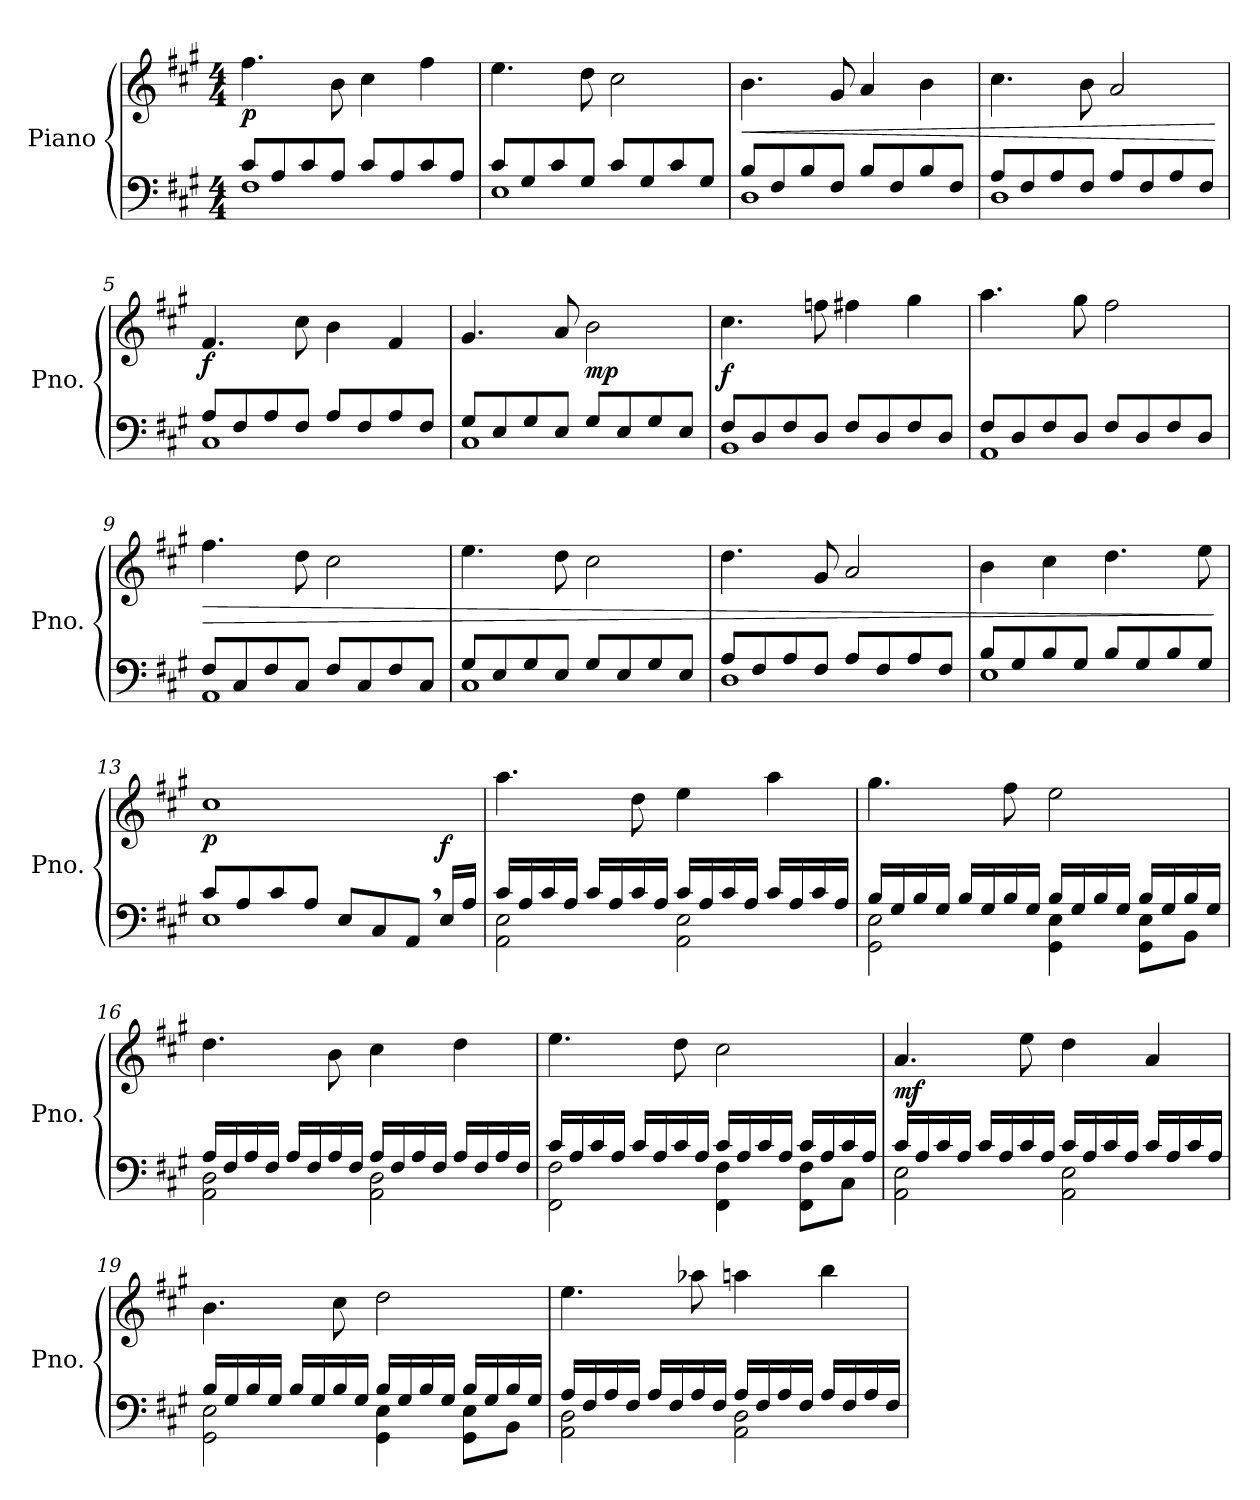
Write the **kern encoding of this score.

**kern	**kern	**dynam
*part1	*part1	*part1
*staff2	*staff1	*staff1/2
*I"Piano	*	*
*I'Pno.	*	*
*clefF4	*clefG2	*
*k[f#c#g#]	*k[f#c#g#]	*
*M4/4	*M4/4	*
*MM80	*MM80	*
=1	=1	=1
*^	*	*
!	!	!	!LO:DY:b
8c#/L	1F#	4.ff#\	p
8A/	.	.	.
8c#/	.	.	.
8A/J	.	8b\	.
8c#/L	.	4cc#\	.
8A/	.	.	.
8c#/	.	4ff#\	.
8A/J	.	.	.
=2	=2	=2	=2
8c#/L	1E	4.ee\	.
8G#/	.	.	.
8c#/	.	.	.
8G#/J	.	8dd\	.
8c#/L	.	2cc#\	.
8G#/	.	.	.
8c#/	.	.	.
8G#/J	.	.	.
=3	=3	=3	=3
!	!	!	!LO:HP:b
8B/L	1D	4.b\	<
8F#/	.	.	.
8B/	.	.	.
8F#/J	.	8g#/	.
8B/L	.	4a/	.
8F#/	.	.	.
8B/	.	4b\	.
8F#/J	.	.	.
=4	=4	=4	=4
8A/L	1D	4.cc#\	.
8F#/	.	.	.
8A/	.	.	.
8F#/J	.	8b\	.
8A/L	.	2a/	.
8F#/	.	.	.
8A/	.	.	.
8F#/J	.	.	.
*v	*v	*	*
.	.	[
!!LO:LB:g=z
=5	=5	=5
*^	*	*
!	!	!	!LO:DY:b
8A/L	1C#	4.f#/	f
8F#/	.	.	.
8A/	.	.	.
8F#/J	.	8cc#\	.
8A/L	.	4b\	.
8F#/	.	.	.
8A/	.	4f#/	.
8F#/J	.	.	.
=6	=6	=6	=6
8G#/L	1C#	4.g#/	.
8E/	.	.	.
8G#/	.	.	.
8E/J	.	8a/	.
!	!	!	!LO:DY:b
8G#/L	.	2b\	mp
8E/	.	.	.
8G#/	.	.	.
8E/J	.	.	.
=7	=7	=7	=7
!	!	!	!LO:DY:b
8F#/L	1BB	4.cc#\	f
8D/	.	.	.
8F#/	.	.	.
8D/J	.	8ffn\	.
8F#/L	.	4ff#X\	.
8D/	.	.	.
8F#/	.	4gg#\	.
8D/J	.	.	.
=8	=8	=8	=8
8F#/L	1AA	4.aa\	.
8D/	.	.	.
8F#/	.	.	.
8D/J	.	8gg#\	.
8F#/L	.	2ff#\	.
8D/	.	.	.
8F#/	.	.	.
8D/J	.	.	.
!!LO:LB:g=z
=9	=9	=9	=9
!	!	!	!LO:HP:b
8F#/L	1AA	4.ff#\	>
8C#/	.	.	.
8F#/	.	.	.
8C#/J	.	8dd\	.
8F#/L	.	2cc#\	.
8C#/	.	.	.
8F#/	.	.	.
8C#/J	.	.	.
=10	=10	=10	=10
8G#/L	1C#	4.ee\	.
8E/	.	.	.
8G#/	.	.	.
8E/J	.	8dd\	.
8G#/L	.	2cc#\	.
8E/	.	.	.
8G#/	.	.	.
8E/J	.	.	.
=11	=11	=11	=11
8A/L	1D	4.dd\	.
8F#/	.	.	.
8A/	.	.	.
8F#/J	.	8g#/	.
8A/L	.	2a/	.
8F#/	.	.	.
8A/	.	.	.
8F#/J	.	.	.
=12	=12	=12	=12
8B/L	1E	4b\	.
8G#/	.	.	.
8B/	.	4cc#\	.
8G#/J	.	.	.
8B/L	.	4.dd\	.
8G#/	.	.	.
8B/	.	.	.
8G#/J	.	8ee\	.
*v	*v	*	*
.	.	]
!!LO:LB:g=z
=13	=13	=13
*^	*	*
!	!	!	!LO:DY:b
8c#/L	1E	1cc#	p
8A/	.	.	.
8c#/	.	.	.
8A/J	.	.	.
8E/L	.	.	.
8C#/	.	.	.
8AA,/J	.	.	.
!	!	!	!LO:DY:a=2
16E/LL	.	.	f
16A/JJ	.	.	.
=14	=14	=14	=14
16c#/LL	2AA\ 2E\	4.aa\	.
16A/	.	.	.
16c#/	.	.	.
16A/JJ	.	.	.
16c#/LL	.	.	.
16A/	.	.	.
16c#/	.	8dd\	.
16A/JJ	.	.	.
16c#/LL	2AA\ 2E\	4ee\	.
16A/	.	.	.
16c#/	.	.	.
16A/JJ	.	.	.
16c#/LL	.	4aa\	.
16A/	.	.	.
16c#/	.	.	.
16A/JJ	.	.	.
=15	=15	=15	=15
16B/LL	2GG#\ 2E\	4.gg#\	.
16G#/	.	.	.
16B/	.	.	.
16G#/JJ	.	.	.
16B/LL	.	.	.
16G#/	.	.	.
16B/	.	8ff#\	.
16G#/JJ	.	.	.
16B/LL	4GG#\ 4E\	2ee\	.
16G#/	.	.	.
16B/	.	.	.
16G#/JJ	.	.	.
16B/LL	8GG#\ 8E\L	.	.
16G#/	.	.	.
16B/	8BB\J	.	.
16G#/JJ	.	.	.
!!LO:LB:g=z
=16	=16	=16	=16
16A/LL	2AA\ 2D\	4.dd\	.
16F#/	.	.	.
16A/	.	.	.
16F#/JJ	.	.	.
16A/LL	.	.	.
16F#/	.	.	.
16A/	.	8b\	.
16F#/JJ	.	.	.
16A/LL	2AA\ 2D\	4cc#\	.
16F#/	.	.	.
16A/	.	.	.
16F#/JJ	.	.	.
16A/LL	.	4dd\	.
16F#/	.	.	.
16A/	.	.	.
16F#/JJ	.	.	.
=17	=17	=17	=17
16c#/LL	2FF#\ 2F#\	4.ee\	.
16A/	.	.	.
16c#/	.	.	.
16A/JJ	.	.	.
16c#/LL	.	.	.
16A/	.	.	.
16c#/	.	8dd\	.
16A/JJ	.	.	.
16c#/LL	4FF#\ 4F#\	2cc#\	.
16A/	.	.	.
16c#/	.	.	.
16A/JJ	.	.	.
16c#/LL	8FF#\ 8F#\L	.	.
16A/	.	.	.
16c#/	8C#\J	.	.
16A/JJ	.	.	.
!!LO:PB:g=z
=18	=18	=18	=18
!	!	!	!LO:DY:b
16c#/LL	2AA\ 2E\	4.a/	mf
16A/	.	.	.
16c#/	.	.	.
16A/JJ	.	.	.
16c#/LL	.	.	.
16A/	.	.	.
16c#/	.	8ee\	.
16A/JJ	.	.	.
16c#/LL	2AA\ 2E\	4dd\	.
16A/	.	.	.
16c#/	.	.	.
16A/JJ	.	.	.
16c#/LL	.	4a/	.
16A/	.	.	.
16c#/	.	.	.
16A/JJ	.	.	.
=19	=19	=19	=19
16B/LL	2GG#\ 2E\	4.b\	.
16G#/	.	.	.
16B/	.	.	.
16G#/JJ	.	.	.
16B/LL	.	.	.
16G#/	.	.	.
16B/	.	8cc#\	.
16G#/JJ	.	.	.
16B/LL	4GG#\ 4E\	2dd\	.
16G#/	.	.	.
16B/	.	.	.
16G#/JJ	.	.	.
16B/LL	8GG#\ 8E\L	.	.
16G#/	.	.	.
16B/	8BB\J	.	.
16G#/JJ	.	.	.
!!LO:LB:g=z
=20	=20	=20	=20
16A/LL	2AA\ 2D\	4.ee\	.
16F#/	.	.	.
16A/	.	.	.
16F#/JJ	.	.	.
16A/LL	.	.	.
16F#/	.	.	.
16A/	.	8aa-X\	.
16F#/JJ	.	.	.
16A/LL	2AA\ 2D\	4aan\	.
16F#/	.	.	.
16A/	.	.	.
16F#/JJ	.	.	.
16A/LL	.	4bb\	.
16F#/	.	.	.
16A/	.	.	.
16F#/JJ	.	.	.
*v	*v	*	*
=	=	=
*-	*-	*-
